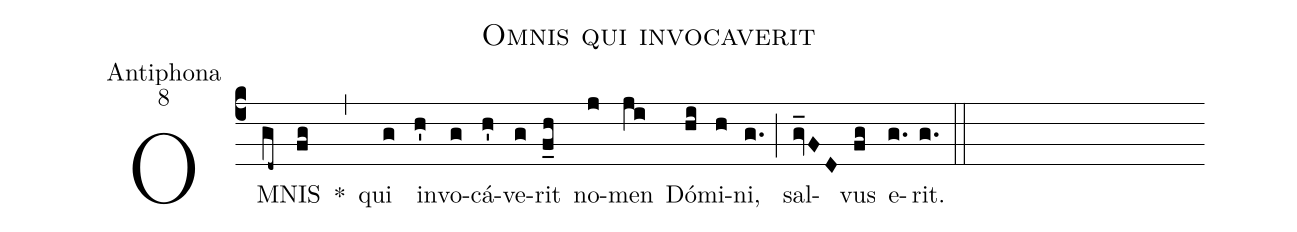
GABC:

name:Omnis qui invocaverit;
office-part:Antiphona;
mode:8;
%%
(c4) OM(gd~)NIS(fg) *(,) qui(g) in(h')vo(g)cá(h')ve(g)rit(f_h) no(j)men(ji) Dó(hi)mi(h)ni,(g.) (;) sal(gv_FD)vus(fg) e(g.)rit.(g.) (::)
